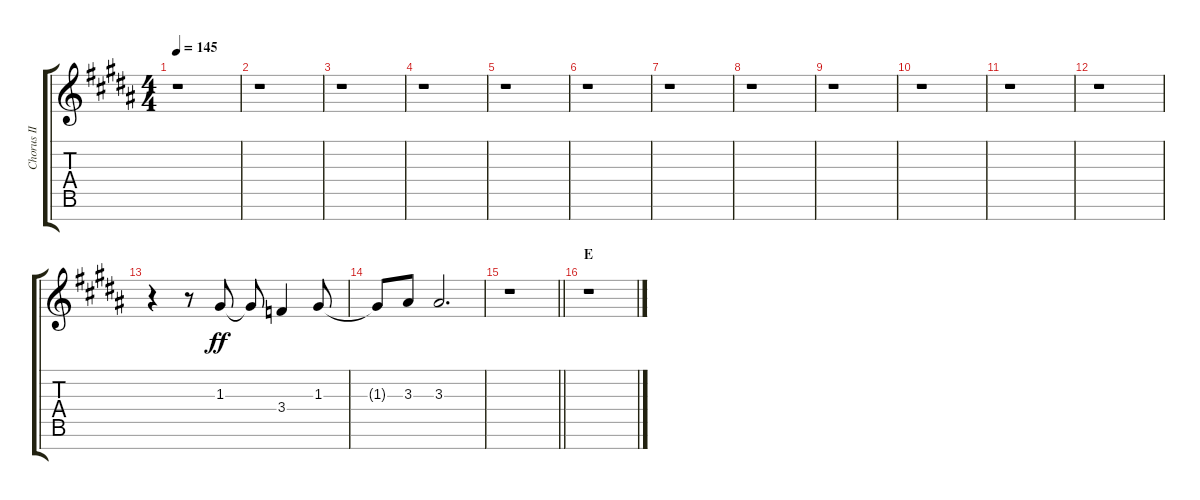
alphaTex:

\track ("Chorus II" "Chorus II") {instrument voiceoohs}
\staff {score tabs}
\tuning (E5 B4 G4 D4 A3 E3 B2) {hide}
\ts (4 4)
\tempo 145
\clef g2
\ks b
r.1{dy ff} |
r.1 |
r.1 |
r.1 |
r.1 |
r.1 |
r.1 |
r.1 |
r.1 |
r.1 |
r.1 |
r.1 |
r.4 r.8 1.3.8 1.3{t}.8 3.4.4 1.3.8 |
1.3{t}.8 3.3.8 3.3.2{d} |
\barLineRight lightlight
r.1 |
\section ("" "E")
r.1
